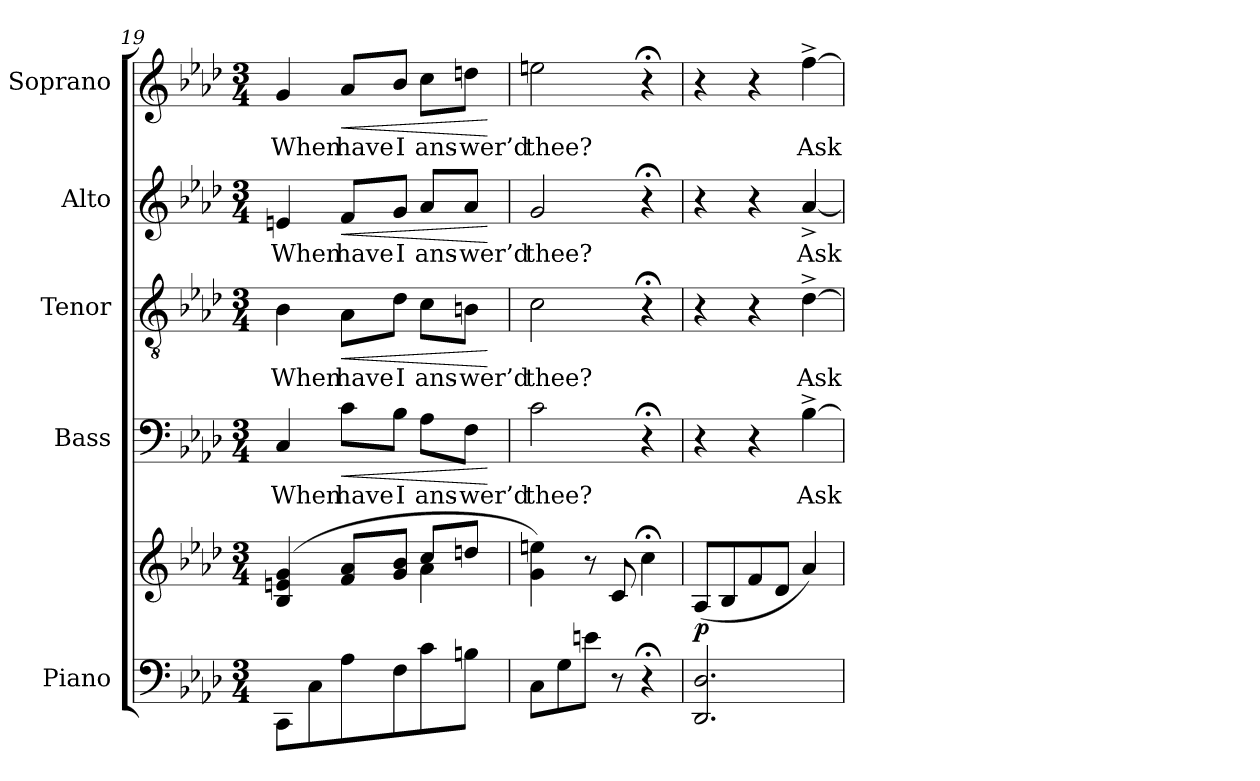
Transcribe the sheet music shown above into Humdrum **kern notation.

**kern	**kern	**dynam	**kern	**text	**dynam	**kern	**text	**dynam	**kern	**text	**dynam	**kern	**text	**dynam
*part5	*part5	*part5	*part4	*part4	*part4	*part3	*part3	*part3	*part2	*part2	*part2	*part1	*part1	*part1
*staff6	*staff5	*staff5/6	*staff4	*staff4	*staff4	*staff3	*staff3	*staff3	*staff2	*staff2	*staff2	*staff1	*staff1	*staff1
*I"Piano	*	*	*I"Bass	*	*	*I"Tenor	*	*	*I"Alto	*	*	*I"Soprano	*	*
*I'Pno.	*	*	*I'B.	*	*	*I'T.	*	*	*I'A.	*	*	*I'S.	*	*
*clefF4	*clefG2	*	*clefF4	*	*	*clefGv2	*	*	*clefG2	*	*	*clefG2	*	*
*k[b-e-a-d-]	*k[b-e-a-d-]	*	*k[b-e-a-d-]	*	*	*k[b-e-a-d-]	*	*	*k[b-e-a-d-]	*	*	*k[b-e-a-d-]	*	*
*M3/4	*M3/4	*	*M3/4	*	*	*M3/4	*	*	*M3/4	*	*	*M3/4	*	*
=19	=19	=19	=19	=19	=19	=19	=19	=19	=19	=19	=19	=19	=19	=19
*	*^	*	*	*	*	*	*	*	*	*	*	*	*	*
8CC\L	(4B-/ 4en/ 4g/	2ryy	.	4C/	When	.	4B-\	When	.	4en/	When	.	4g/	When	.
8C\	.	.	.	.	.	.	.	.	.	.	.	.	.	.	.
!	!	!	!	!	!	!LO:HP:b	!	!	!LO:HP:b	!	!	!LO:HP:b	!	!	!LO:HP:b
8A-\	8f/ 8a-/L	.	.	8c\L	have	<	8A-\L	have	<	8f/L	have	<	8a-/L	have	<
8F\	8g/ 8b-/J	.	.	8B-\J	I	.	8d-\J	I	.	8g/J	I	.	8b-/J	I	.
8c\	8cc/L	4a-\	.	8A-\L	ans-	.	8c\L	ans-	.	8a-/L	ans-	.	8cc\L	ans-	.
8Bn\J	8ddn/J	.	.	8F\J	-wer’d	.	8Bn\J	-wer’d	.	8a-/J	-wer’d	.	8ddn\J	-wer’d	.
*	*v	*v	*	*	*	*	*	*	*	*	*	*	*	*	*
.	.	.	.	.	[	.	.	[	.	.	[	.	.	[
=20	=20	=20	=20	=20	=20	=20	=20	=20	=20	=20	=20	=20	=20	=20
8C\L	4g\ 4een\)	.	2c\	thee?	.	2c\	thee?	.	2g/	thee?	.	2een\	thee?	.
8G\	.	.	.	.	.	.	.	.	.	.	.	.	.	.
8en\J	8r	.	.	.	.	.	.	.	.	.	.	.	.	.
8r	8c/	.	.	.	.	.	.	.	.	.	.	.	.	.
4r;<	4cc;<\	.	4r;<	.	.	4r;<	.	.	4r;<	.	.	4r;<	.	.
=21	=21	=21	=21	=21	=21	=21	=21	=21	=21	=21	=21	=21	=21	=21
!	!	!LO:DY:b	!	!	!	!	!	!	!	!	!	!	!	!
2.DD-/ 2.D-/	(8A-/L	p	4r	.	.	4r	.	.	4r	.	.	4r	.	.
.	8B-/	.	.	.	.	.	.	.	.	.	.	.	.	.
.	8f/	.	4r	.	.	4r	.	.	4r	.	.	4r	.	.
.	8d-/J	.	.	.	.	.	.	.	.	.	.	.	.	.
.	4a-/)	.	[4B-^\	Ask	.	[4d-^\	Ask	.	[4a-^>/	Ask	.	[4ff^\	Ask	.
=	=	=	=	=	=	=	=	=	=	=	=	=	=	=
*-	*-	*-	*-	*-	*-	*-	*-	*-	*-	*-	*-	*-	*-	*-
